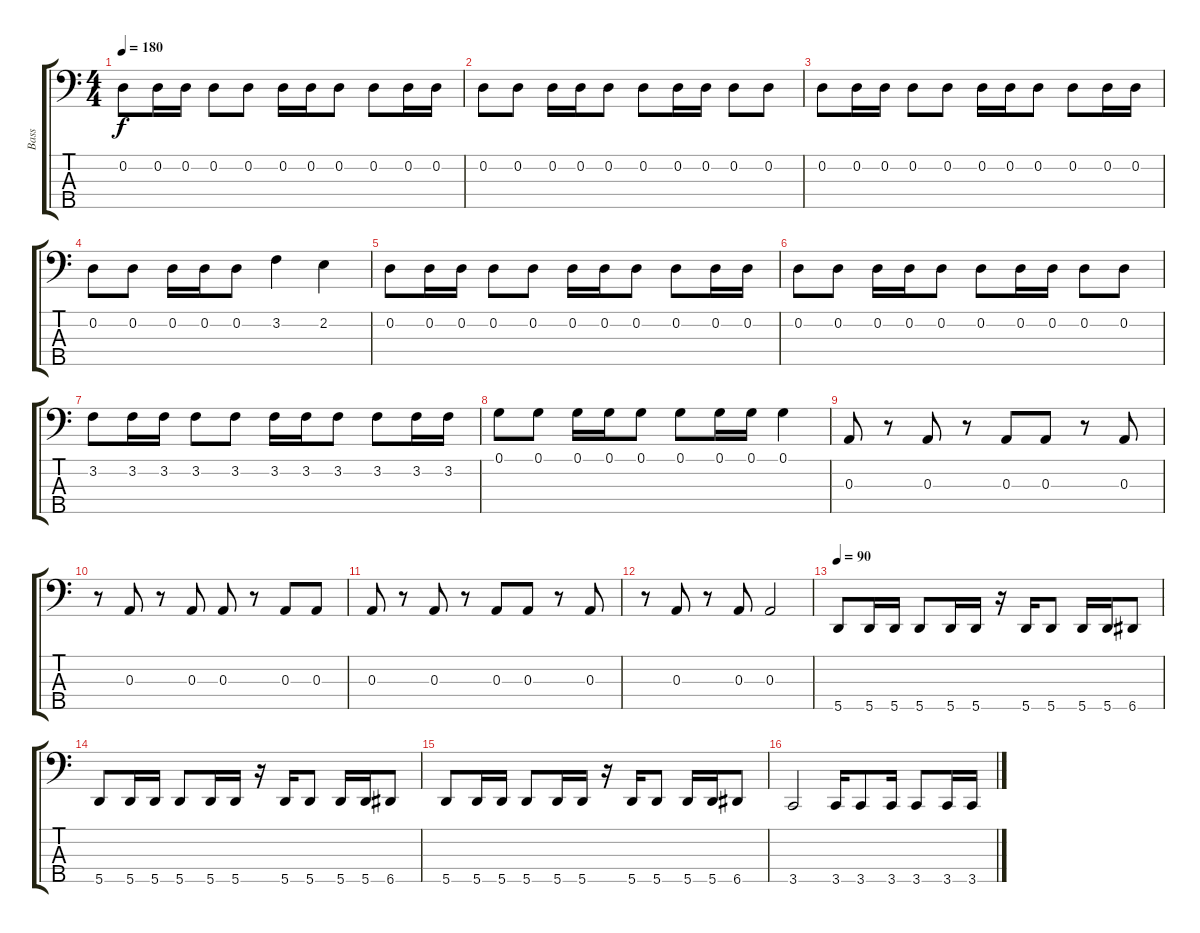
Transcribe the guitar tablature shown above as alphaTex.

\track ("Bass" "Bass") {instrument electricbassfinger}
\staff {score tabs}
\tuning (G2 D2 A1 E1 A0) {hide}
\ts (4 4)
\tempo 180
\clef f4
\ks c
0.2.8{dy f} 0.2.16 0.2.16 0.2.8 0.2.8 0.2.16 0.2.16 0.2.8 0.2.8 0.2.16 0.2.16 |
0.2.8 0.2.8 0.2.16 0.2.16 0.2.8 0.2.8 0.2.16 0.2.16 0.2.8 0.2.8 |
0.2.8 0.2.16 0.2.16 0.2.8 0.2.8 0.2.16 0.2.16 0.2.8 0.2.8 0.2.16 0.2.16 |
0.2.8 0.2.8 0.2.16 0.2.16 0.2.8 3.2.4 2.2.4 |
0.2.8 0.2.16 0.2.16 0.2.8 0.2.8 0.2.16 0.2.16 0.2.8 0.2.8 0.2.16 0.2.16 |
0.2.8 0.2.8 0.2.16 0.2.16 0.2.8 0.2.8 0.2.16 0.2.16 0.2.8 0.2.8 |
3.2.8 3.2.16 3.2.16 3.2.8 3.2.8 3.2.16 3.2.16 3.2.8 3.2.8 3.2.16 3.2.16 |
0.1.8 0.1.8 0.1.16 0.1.16 0.1.8 0.1.8 0.1.16 0.1.16 0.1.4 |
0.3.8 r.8 0.3.8 r.8 0.3.8 0.3.8 r.8 0.3.8 |
r.8 0.3.8 r.8 0.3.8 0.3.8 r.8 0.3.8 0.3.8 |
0.3.8 r.8 0.3.8 r.8 0.3.8 0.3.8 r.8 0.3.8 |
r.8 0.3.8 r.8 0.3.8 0.3.2 |
\tempo 90
5.5.8 5.5.16 5.5.16 5.5.8 5.5.16 5.5.16 r.16 5.5.16 5.5.8 5.5.16 5.5.16 6.5.8 |
5.5.8 5.5.16 5.5.16 5.5.8 5.5.16 5.5.16 r.16 5.5.16 5.5.8 5.5.16 5.5.16 6.5.8 |
5.5.8 5.5.16 5.5.16 5.5.8 5.5.16 5.5.16 r.16 5.5.16 5.5.8 5.5.16 5.5.16 6.5.8 |
3.5.2 3.5.16 3.5.8 3.5.16 3.5.8 3.5.16 3.5.16
